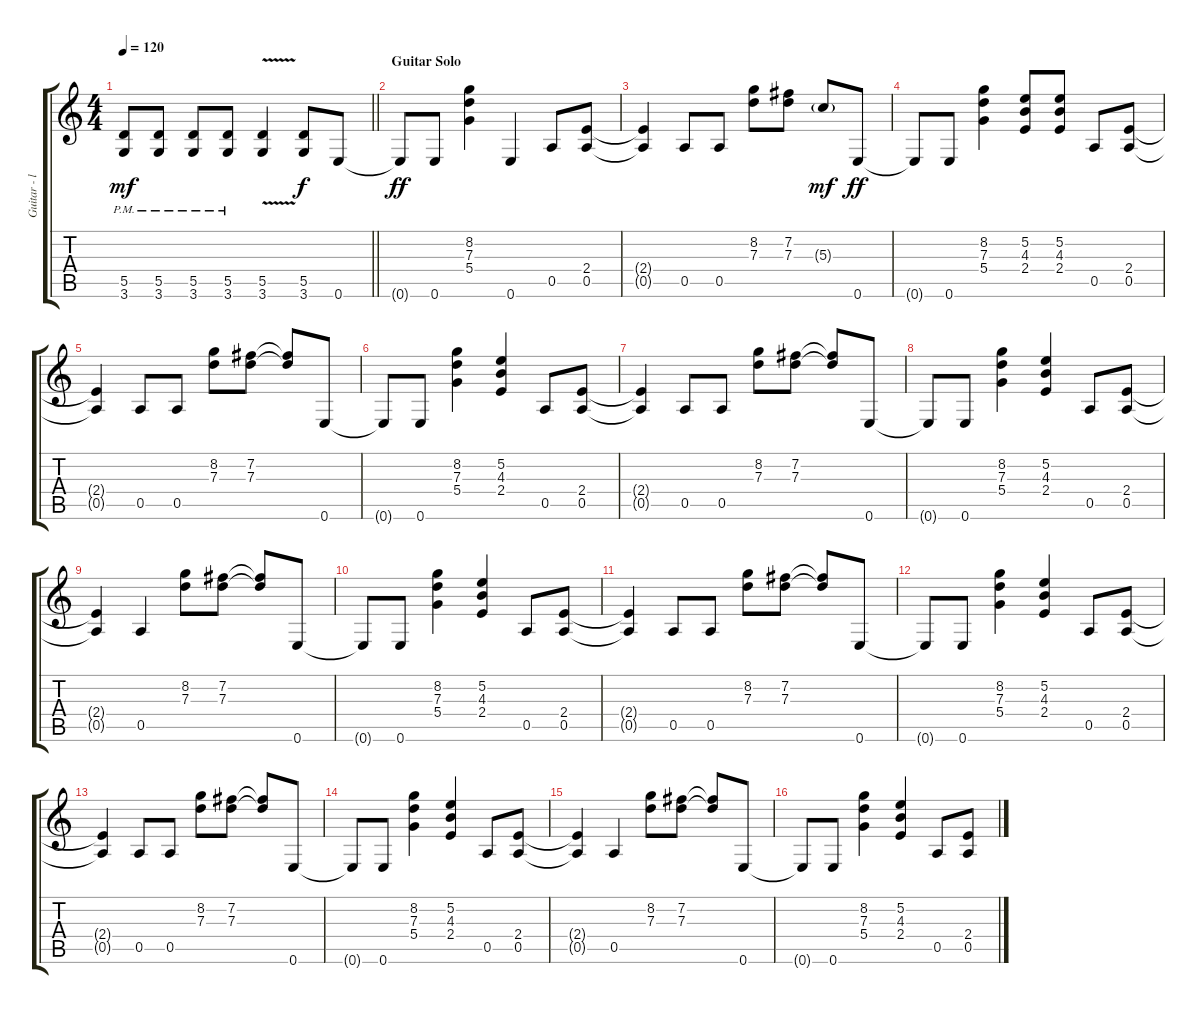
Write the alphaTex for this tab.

\track ("Guitar - left" "Guitar - l") {instrument distortionguitar}
\staff {score tabs}
\tuning (E4 B3 G3 D3 A2 E2) {hide}
\ts (4 4)
\tempo 120
\clef g2
\barLineRight lightlight
\ks c
(5.5{pm} 3.6{pm}).8{dy mf} (5.5{pm} 3.6{pm}).8 (5.5{pm} 3.6{pm}).8 (5.5{pm} 3.6{pm}).8 (5.5{v} 3.6{v}).4 (5.5 3.6).8{dy f} 0.6.8 |
\section ("" "Guitar Solo")
0.6{t}.8{dy ff} 0.6.8 (8.2 7.3 5.4).4 0.6.4 0.5.8 (2.4 0.5).8 |
(2.4{t} 0.5{t}).4 0.5.8 0.5.8 (8.2 7.3).8 (7.2 7.3).8 5.3{g}.8{dy mf} 0.6.8{dy ff} |
0.6{t}.8 0.6.8 (8.2 7.3 5.4).4 (5.2 4.3 2.4).8 (5.2 4.3 2.4).8 0.5.8 (2.4 0.5).8 |
(2.4{t} 0.5{t}).4 0.5.8 0.5.8 (8.2 7.3).8 (7.2 7.3).8 (7.2{t} 7.3{t}).8 0.6.8 |
0.6{t}.8 0.6.8 (8.2 7.3 5.4).4 (5.2 4.3 2.4).4 0.5.8 (2.4 0.5).8 |
(2.4{t} 0.5{t}).4 0.5.8 0.5.8 (8.2 7.3).8 (7.2 7.3).8 (7.2{t} 7.3{t}).8 0.6.8 |
0.6{t}.8 0.6.8 (8.2 7.3 5.4).4 (5.2 4.3 2.4).4 0.5.8 (2.4 0.5).8 |
(2.4{t} 0.5{t}).4 0.5.4 (8.2 7.3).8 (7.2 7.3).8 (7.2{t} 7.3{t}).8 0.6.8 |
0.6{t}.8 0.6.8 (8.2 7.3 5.4).4 (5.2 4.3 2.4).4 0.5.8 (2.4 0.5).8 |
(2.4{t} 0.5{t}).4 0.5.8 0.5.8 (8.2 7.3).8 (7.2 7.3).8 (7.2{t} 7.3{t}).8 0.6.8 |
0.6{t}.8 0.6.8 (8.2 7.3 5.4).4 (5.2 4.3 2.4).4 0.5.8 (2.4 0.5).8 |
(2.4{t} 0.5{t}).4 0.5.8 0.5.8 (8.2 7.3).8 (7.2 7.3).8 (7.2{t} 7.3{t}).8 0.6.8 |
0.6{t}.8 0.6.8 (8.2 7.3 5.4).4 (5.2 4.3 2.4).4 0.5.8 (2.4 0.5).8 |
(2.4{t} 0.5{t}).4 0.5.4 (8.2 7.3).8 (7.2 7.3).8 (7.2{t} 7.3{t}).8 0.6.8 |
0.6{t}.8 0.6.8 (8.2 7.3 5.4).4 (5.2 4.3 2.4).4 0.5.8 (2.4 0.5).8
